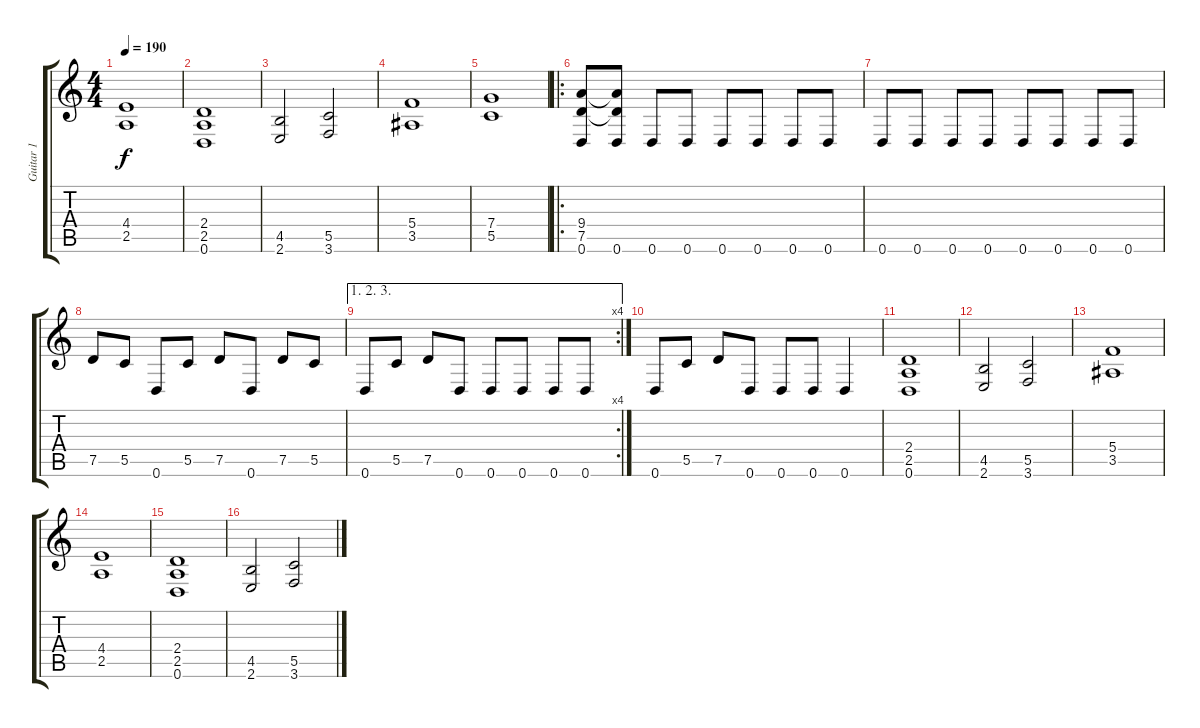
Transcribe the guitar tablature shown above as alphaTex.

\track ("Guitar 1" "Guitar 1") {instrument distortionguitar}
\staff {score tabs}
\tuning (D4 A3 F3 C3 G2 D2) {hide}
\ts (4 4)
\tempo 190
\clef g2
\ks c
(4.4 2.5).1{dy f} |
(2.4 2.5 0.6).1 |
(4.5 2.6).2 (5.5 3.6).2 |
(5.4 3.5).1 |
(7.4 5.5).1 |
\ro
(9.4 7.5 0.6).8 (9.4{t} 7.5{t} 0.6).8 0.6.8 0.6.8 0.6.8 0.6.8 0.6.8 0.6.8 |
0.6.8 0.6.8 0.6.8 0.6.8 0.6.8 0.6.8 0.6.8 0.6.8 |
7.5.8 5.5.8 0.6.8 5.5.8 7.5.8 0.6.8 7.5.8 5.5.8 |
\ae (1 2 3)
\rc 4
0.6.8 5.5.8 7.5.8 0.6.8 0.6.8 0.6.8 0.6.8 0.6.8 |
0.6.8 5.5.8 7.5.8 0.6.8 0.6.8 0.6.8 0.6.4 |
(2.4 2.5 0.6).1 |
(4.5 2.6).2 (5.5 3.6).2 |
(5.4 3.5).1 |
(4.4 2.5).1 |
(2.4 2.5 0.6).1 |
(4.5 2.6).2 (5.5 3.6).2
